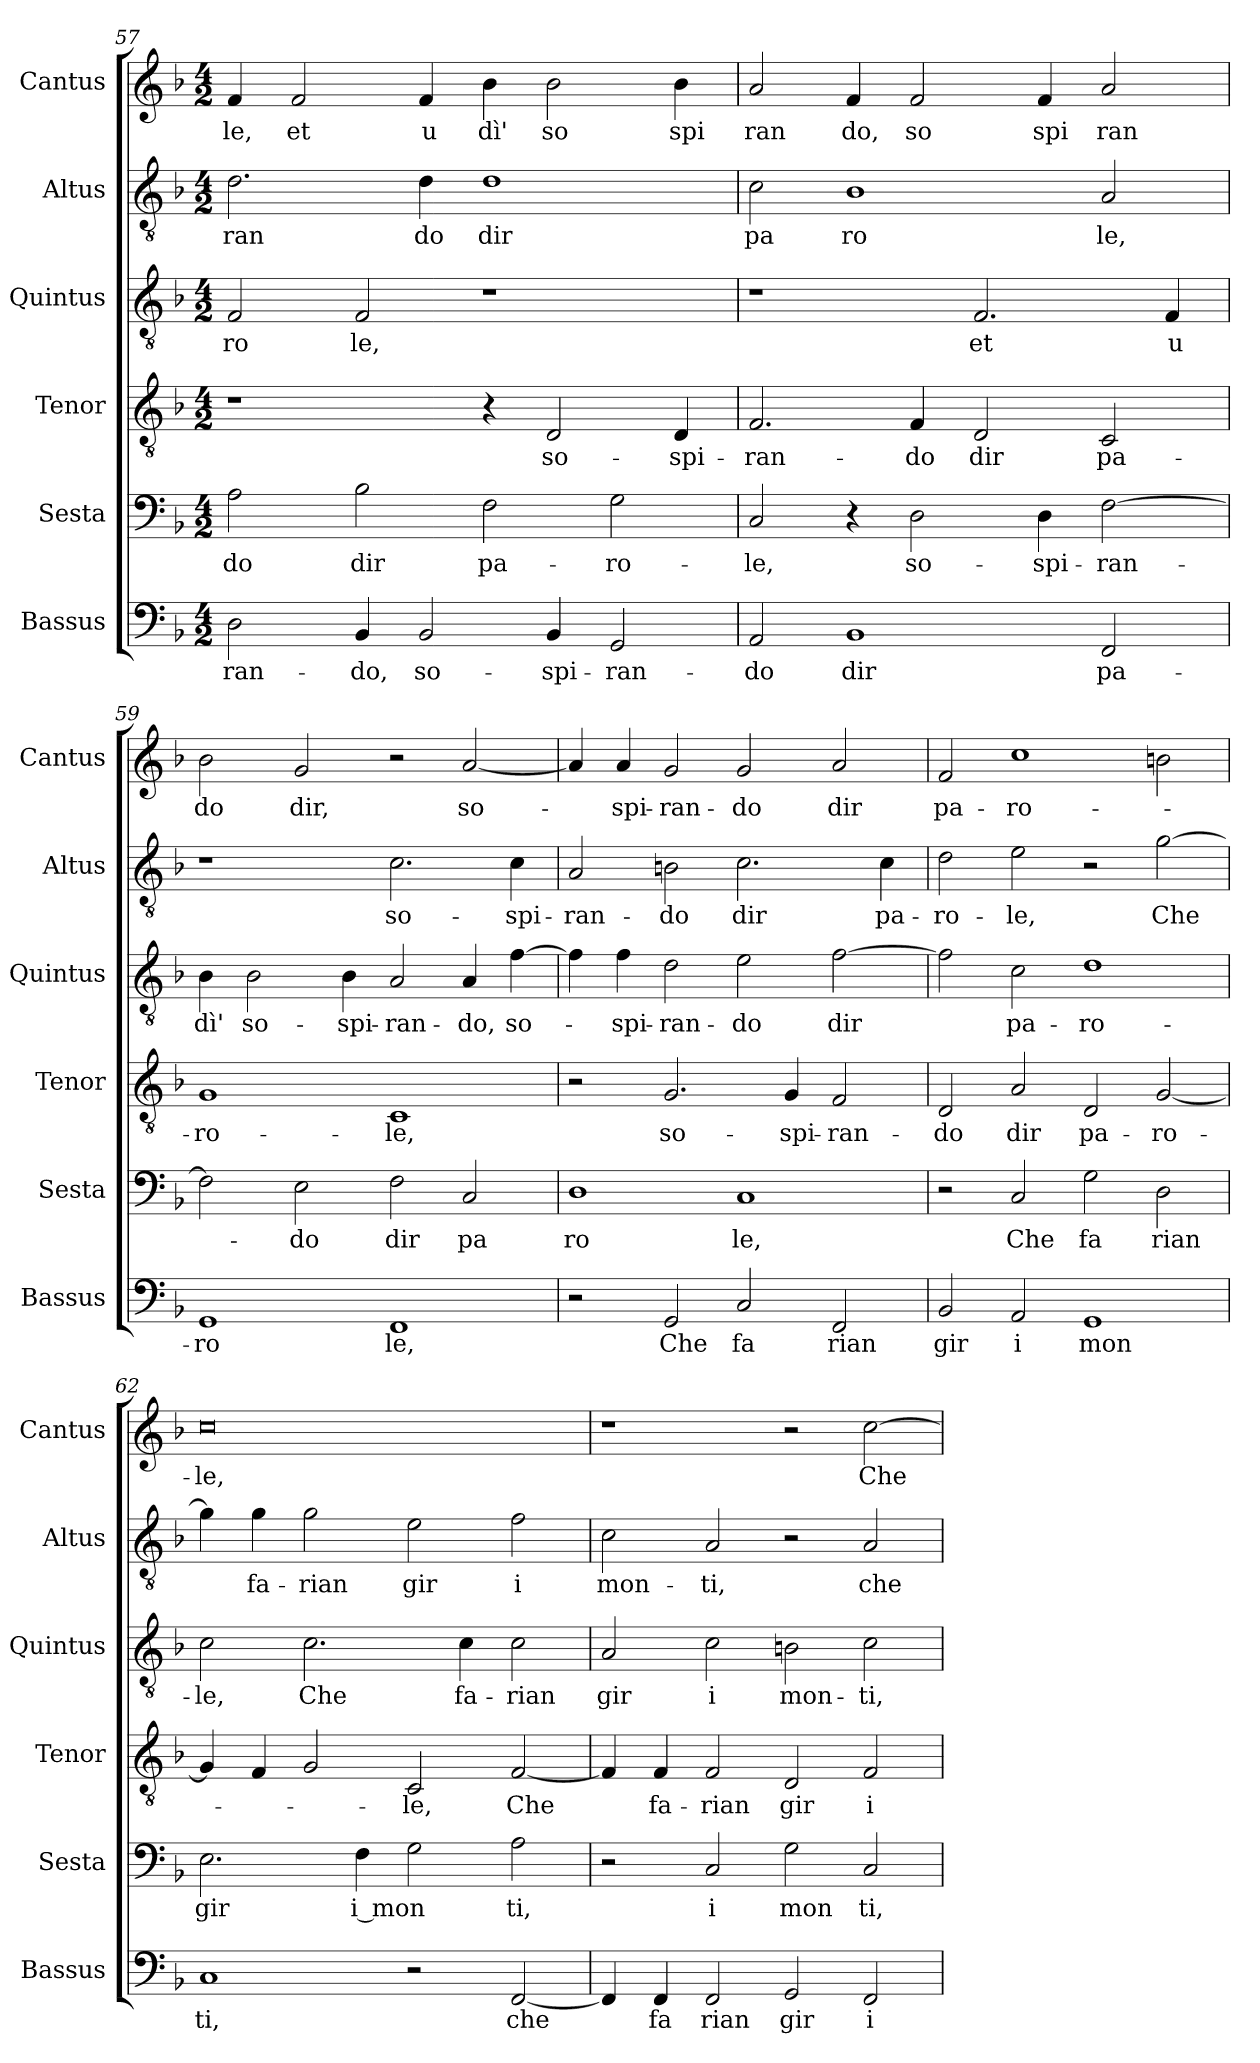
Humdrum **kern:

**kern	**text	**kern	**text	**kern	**text	**kern	**text	**kern	**text	**kern	**text
*part6	*part6	*part5	*part5	*part4	*part4	*part3	*part3	*part2	*part2	*part1	*part1
*staff6	*staff6	*staff5	*staff5	*staff4	*staff4	*staff3	*staff3	*staff2	*staff2	*staff1	*staff1
*I"Bassus	*	*I"Sesta	*	*I"Tenor	*	*I"Quintus	*	*I"Altus	*	*I"Cantus	*
*I'Bassus	*	*I'Sesta	*	*I'Tenor	*	*I'Quintus	*	*I'Altus	*	*I'Cantus	*
*clefF4	*	*clefF4	*	*clefGv2	*	*clefGv2	*	*clefGv2	*	*clefG2	*
*k[b-]	*	*k[b-]	*	*k[b-]	*	*k[b-]	*	*k[b-]	*	*k[b-]	*
*F:	*	*F:	*	*F:	*	*F:	*	*F:	*	*F:	*
*M4/2	*	*M4/2	*	*M4/2	*	*M4/2	*	*M4/2	*	*M4/2	*
=57	=57	=57	=57	=57	=57	=57	=57	=57	=57	=57	=57
!	!LO:LY:b	!	!LO:LY:b	!	!	!	!LO:LY:b	!	!LO:LY:b	!	!LO:LY:b
2D\	-ran-	2A\	-do	1r	.	2F/	ro	2.d\	ran	4f/	le,
!	!	!	!	!	!	!	!	!	!	!	!LO:LY:b
.	.	.	.	.	.	.	.	.	.	2f/	et
!	!LO:LY:b	!	!LO:LY:b	!	!	!	!LO:LY:b	!	!	!	!
4BB-/	-do,	2B-\	dir	.	.	2F/	le,	.	.	.	.
!	!LO:LY:b	!	!	!	!	!	!	!	!LO:LY:b	!	!LO:LY:b
2BB-/	so-	.	.	.	.	.	.	4d\	do	4f/	u
!	!	!	!LO:LY:b	!	!	!	!	!	!LO:LY:b	!	!LO:LY:b
.	.	2F\	pa-	4r	.	1r	.	1d	dir	4b-\	dì'
!	!LO:LY:b	!	!	!	!LO:LY:b	!	!	!	!	!	!LO:LY:b
4BB-/	-spi-	.	.	2D/	so-	.	.	.	.	2b-\	so
!	!LO:LY:b	!	!LO:LY:b	!	!	!	!	!	!	!	!
2GG/	-ran-	2G\	-ro-	.	.	.	.	.	.	.	.
!	!	!	!	!	!LO:LY:b	!	!	!	!	!	!LO:LY:b
.	.	.	.	4D/	-spi-	.	.	.	.	4b-\	spi
=58	=58	=58	=58	=58	=58	=58	=58	=58	=58	=58	=58
!	!LO:LY:b	!	!LO:LY:b	!	!LO:LY:b	!	!	!	!LO:LY:b	!	!LO:LY:b
2AA/	-do	2C/	-le,	2.F/	-ran-	1r	.	2c\	pa	2a/	ran
!	!LO:LY:b	!	!	!	!	!	!	!	!LO:LY:b	!	!LO:LY:b
1BB-	dir	4r	.	.	.	.	.	1B-	ro	4f/	do,
!	!	!	!LO:LY:b	!	!LO:LY:b	!	!	!	!	!	!LO:LY:b
.	.	2D\	so-	4F/	-do	.	.	.	.	2f/	so
!	!	!	!	!	!LO:LY:b	!	!LO:LY:b	!	!	!	!
.	.	.	.	2D/	dir	2.F/	et	.	.	.	.
!	!	!	!LO:LY:b	!	!	!	!	!	!	!	!LO:LY:b
.	.	4D\	-spi-	.	.	.	.	.	.	4f/	spi
!	!LO:LY:b	!	!LO:LY:b	!	!LO:LY:b	!	!	!	!LO:LY:b	!	!LO:LY:b
2FF/	pa-	[2F\	-ran-	2C/	pa-	.	.	2A/	le,	2a/	ran
!	!	!	!	!	!	!	!LO:LY:b	!	!	!	!
.	.	.	.	.	.	4F/	u	.	.	.	.
=59	=59	=59	=59	=59	=59	=59	=59	=59	=59	=59	=59
!	!LO:LY:b	!	!	!	!LO:LY:b	!	!LO:LY:b	!	!	!	!LO:LY:b
1GG	-ro	2F\]	.	1G	-ro-	4B-\	dì'	1r	.	2b-\	do
!	!	!	!	!	!	!	!LO:LY:b	!	!	!	!
.	.	.	.	.	.	2B-\	so-	.	.	.	.
!	!	!	!LO:LY:b	!	!	!	!	!	!	!	!LO:LY:b
.	.	2E\	-do	.	.	.	.	.	.	2g/	dir,
!	!	!	!	!	!	!	!LO:LY:b	!	!	!	!
.	.	.	.	.	.	4B-\	-spi-	.	.	.	.
!	!LO:LY:b	!	!LO:LY:b	!	!LO:LY:b	!	!LO:LY:b	!	!LO:LY:b	!	!
1FF	le,	2F\	dir	1C	-le,	2A/	-ran-	2.c\	so-	2r	.
!	!	!	!LO:LY:b	!	!	!	!LO:LY:b	!	!	!	!LO:LY:b
.	.	2C/	pa	.	.	4A/	-do,	.	.	[2a/	so-
!	!	!	!	!	!	!	!LO:LY:b	!	!LO:LY:b	!	!
.	.	.	.	.	.	[4f\	so-	4c\	-spi-	.	.
=60	=60	=60	=60	=60	=60	=60	=60	=60	=60	=60	=60
!	!	!	!LO:LY:b	!	!	!	!	!	!LO:LY:b	!	!
2r	.	1D	ro	2r	.	4f\]	.	2A/	-ran-	4a/]	.
!	!	!	!	!	!	!	!LO:LY:b	!	!	!	!LO:LY:b
.	.	.	.	.	.	4f\	-spi-	.	.	4a/	-spi-
!	!LO:LY:b	!	!	!	!LO:LY:b	!	!LO:LY:b	!	!LO:LY:b	!	!LO:LY:b
2GG/	Che	.	.	2.G/	so-	2d\	-ran-	2Bn\	-do	2g/	-ran-
!	!LO:LY:b	!	!LO:LY:b	!	!	!	!LO:LY:b	!	!LO:LY:b	!	!LO:LY:b
2C/	fa	1C	le,	.	.	2e\	-do	2.c\	dir	2g/	-do
!	!	!	!	!	!LO:LY:b	!	!	!	!	!	!
.	.	.	.	4G/	-spi-	.	.	.	.	.	.
!	!LO:LY:b	!	!	!	!LO:LY:b	!	!LO:LY:b	!	!	!	!LO:LY:b
2FF/	rian	.	.	2F/	-ran-	[2f\	dir	.	.	2a/	dir
!	!	!	!	!	!	!	!	!	!LO:LY:b	!	!
.	.	.	.	.	.	.	.	4c\	pa-	.	.
=61	=61	=61	=61	=61	=61	=61	=61	=61	=61	=61	=61
!	!LO:LY:b	!	!	!	!LO:LY:b	!	!	!	!LO:LY:b	!	!LO:LY:b
2BB-/	gir	2r	.	2D/	-do	2f\]	.	2d\	-ro-	2f/	pa-
!	!LO:LY:b	!	!LO:LY:b	!	!LO:LY:b	!	!LO:LY:b	!	!LO:LY:b	!	!LO:LY:b
2AA/	i	2C/	Che	2A/	dir	2c\	pa-	2e\	-le,	1cc	-ro-
!	!LO:LY:b	!	!LO:LY:b	!	!LO:LY:b	!	!LO:LY:b	!	!	!	!
1GG	mon	2G\	fa	2D/	pa-	1d	-ro-	2r	.	.	.
!	!	!	!LO:LY:b	!	!LO:LY:b	!	!	!	!LO:LY:b	!	!
.	.	2D\	rian	[2G/	-ro-	.	.	[2g\	Che	2bn\	.
=62	=62	=62	=62	=62	=62	=62	=62	=62	=62	=62	=62
!	!LO:LY:b	!	!LO:LY:b	!	!	!	!LO:LY:b	!	!	!	!LO:LY:b
1C	ti,	2.E\	gir	4G/]	.	2c\	-le,	4g\]	.	0cc	-le,
!	!	!	!	!	!	!	!	!	!LO:LY:b	!	!
.	.	.	.	4F/	.	.	.	4g\	fa-	.	.
!	!	!	!	!	!	!	!LO:LY:b	!	!LO:LY:b	!	!
.	.	.	.	2G/	.	2.c\	Che	2g\	-rian	.	.
!	!	!	!LO:LY:b	!	!	!	!	!	!	!	!
.	.	4F\	i mon	.	.	.	.	.	.	.	.
!	!	!	!	!	!LO:LY:b	!	!	!	!LO:LY:b	!	!
2r	.	2G\	.	2C/	-le,	.	.	2e\	gir	.	.
!	!	!	!	!	!	!	!LO:LY:b	!	!	!	!
.	.	.	.	.	.	4c\	fa-	.	.	.	.
!	!LO:LY:b	!	!LO:LY:b	!	!LO:LY:b	!	!LO:LY:b	!	!LO:LY:b	!	!
[2FF/	che	2A\	ti,	[2F/	Che	2c\	-rian	2f\	i	.	.
=63	=63	=63	=63	=63	=63	=63	=63	=63	=63	=63	=63
!	!	!	!	!	!	!	!LO:LY:b	!	!LO:LY:b	!	!
4FF/]	.	2r	.	4F/]	.	2A/	gir	2c\	mon-	1r	.
!	!LO:LY:b	!	!	!	!LO:LY:b	!	!	!	!	!	!
4FF/	fa	.	.	4F/	fa-	.	.	.	.	.	.
!	!LO:LY:b	!	!LO:LY:b	!	!LO:LY:b	!	!LO:LY:b	!	!LO:LY:b	!	!
2FF/	rian	2C/	i	2F/	-rian	2c\	i	2A/	-ti,	.	.
!	!LO:LY:b	!	!LO:LY:b	!	!LO:LY:b	!	!LO:LY:b	!	!	!	!
2GG/	gir	2G\	mon	2D/	gir	2Bn\	mon-	2r	.	2r	.
!	!LO:LY:b	!	!LO:LY:b	!	!LO:LY:b	!	!LO:LY:b	!	!LO:LY:b	!	!LO:LY:b
2FF/	i	2C/	ti,	2F/	i	2c\	-ti,	2A/	che	[2cc\	Che
=	=	=	=	=	=	=	=	=	=	=	=
*-	*-	*-	*-	*-	*-	*-	*-	*-	*-	*-	*-
